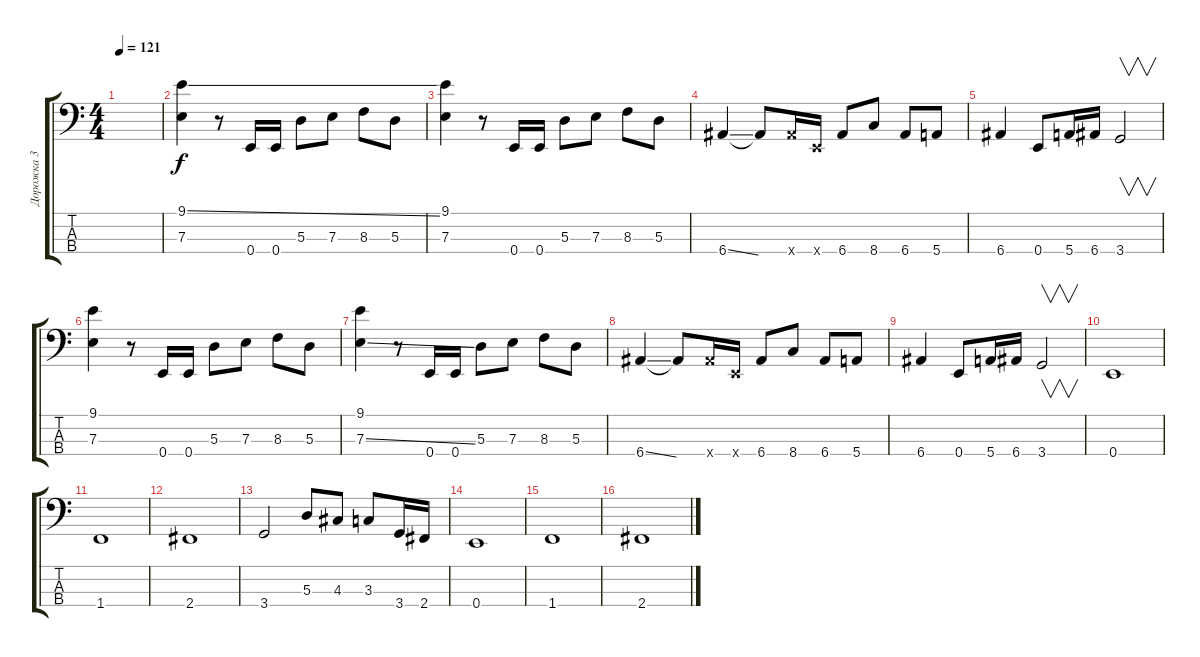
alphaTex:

\track ("Дорожка 3" "Дорожка 3") {instrument slapbass1}
\staff {score tabs}
\tuning (G2 D2 A1 E1) {hide}
\ts (4 4)
\tempo 121
\clef f4
\ks c
|
(9.1{ss} 7.3).4 r.8 0.4.16 0.4.16 5.3.8 7.3.8 8.3.8 5.3.8 |
(9.1 7.3).4 r.8 0.4.16 0.4.16 5.3.8 7.3.8 8.3.8 5.3.8 |
6.4{ss}.4 6.4{t}.8 6.4{x}.16 0.4{x}.16 6.4.8 8.4.8 6.4.8 5.4.8 |
6.4.4 0.4.8 5.4.16 6.4.16 3.4.2{v} |
(9.1 7.3).4 r.8 0.4.16 0.4.16 5.3.8 7.3.8 8.3.8 5.3.8 |
(9.1 7.3{ss}).4 r.8 0.4.16 0.4.16 5.3.8 7.3.8 8.3.8 5.3.8 |
6.4{ss}.4 6.4{t}.8 6.4{x}.16 0.4{x}.16 6.4.8 8.4.8 6.4.8 5.4.8 |
6.4.4 0.4.8 5.4.16 6.4.16 3.4.2{v} |
0.4.1 |
1.4.1 |
2.4.1 |
3.4.2 5.3.8 4.3.8 3.3.8 3.4.16 2.4.16 |
0.4.1 |
1.4.1 |
2.4.1
